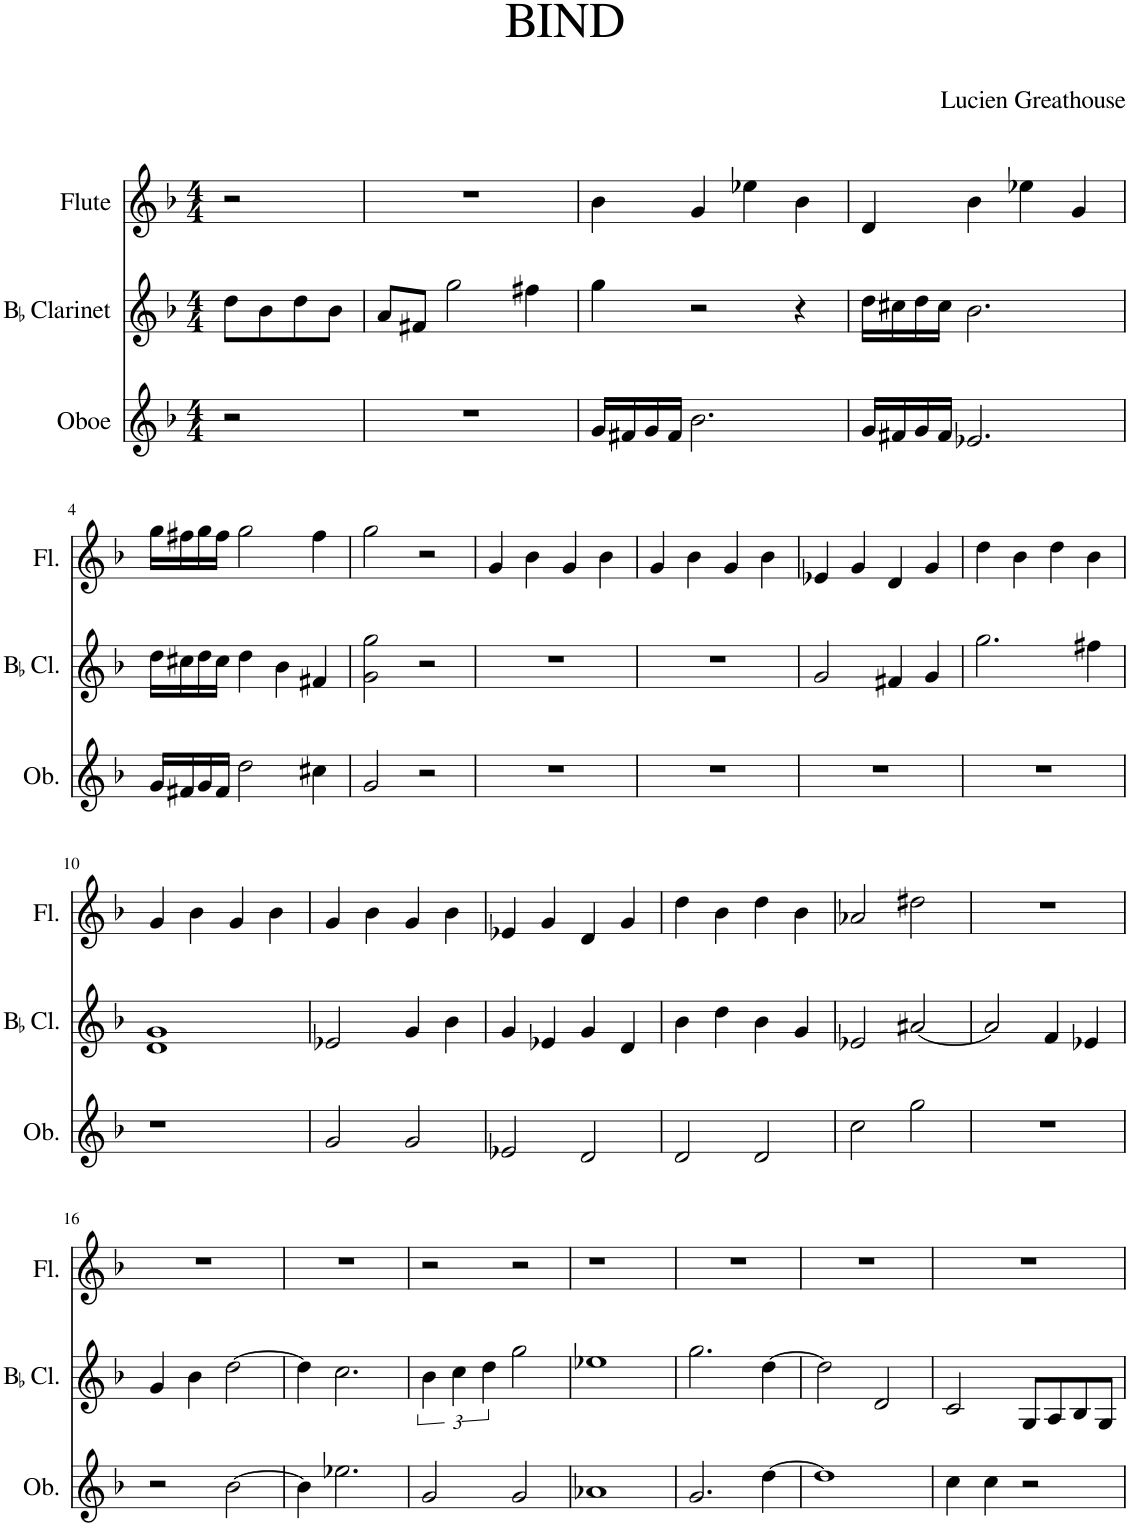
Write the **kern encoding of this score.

**kern	**kern	**kern
*part3	*part2	*part1
*staff3	*staff2	*staff1
*I"Oboe	*I"BaccidentalFlat Clarinet	*I"Flute
*I'Ob.	*I'BaccidentalFlat Cl.	*I'Fl.
*clefG2	*clefG2	*clefG2
*	*ITrd1c2	*
*k[b-]	*k[b-]	*k[b-]
*M4/4	*M4/4	*M4/4
=	=	=
2r	8dd\L	2r
.	8b-\	.
.	8dd\	.
.	8b-\J	.
=1	=1	=1
1r	8a/L	1r
.	8f#X/J	.
.	2gg\	.
.	4ff#X\	.
=2	=2	=2
16g/LL	4gg\	4b-\
16f#X/	.	.
16g/	.	.
16f#/JJ	.	.
2.b-\	2r	4g/
.	.	4ee-X\
.	4r	4b-\
=3	=3	=3
16g/LL	16dd\LL	4d/
16f#X/	16cc#X\	.
16g/	16dd\	.
16f#/JJ	16cc#\JJ	.
2.e-X/	2.b-\	4b-\
.	.	4ee-X\
.	.	4g/
!!LO:LB:g=z
=4	=4	=4
16g/LL	16dd\LL	16gg\LL
16f#X/	16cc#X\	16ff#X\
16g/	16dd\	16gg\
16f#/JJ	16cc#\JJ	16ff#\JJ
2dd\	4dd\	2gg\
.	4b-\	.
4cc#X\	4f#X/	4ff#\
=5	=5	=5
2g/	2g\ 2gg\	2gg\
2r	2r	2r
=6	=6	=6
1r	1r	4g/
.	.	4b-\
.	.	4g/
.	.	4b-\
=7	=7	=7
1r	1r	4g/
.	.	4b-\
.	.	4g/
.	.	4b-\
=8	=8	=8
1r	2g/	4e-X/
.	.	4g/
.	4f#X/	4d/
.	4g/	4g/
=9	=9	=9
1r	2.gg\	4dd\
.	.	4b-\
.	.	4dd\
.	4ff#X\	4b-\
!!LO:LB:g=z
=10	=10	=10
1r	1d 1g	4g/
.	.	4b-\
.	.	4g/
.	.	4b-\
=11	=11	=11
2g/	2e-X/	4g/
.	.	4b-\
2g/	4g/	4g/
.	4b-\	4b-\
=12	=12	=12
2e-X/	4g/	4e-X/
.	4e-X/	4g/
2d/	4g/	4d/
.	4d/	4g/
=13	=13	=13
2d/	4b-\	4dd\
.	4dd\	4b-\
2d/	4b-\	4dd\
.	4g/	4b-\
=14	=14	=14
2cc\	2e-X/	2a-X/
2gg\	[2a#X/	2dd#X\
=15	=15	=15
1r	2a#/]	1r
.	4f/	.
.	4e-X/	.
!!LO:LB:g=z
=16	=16	=16
2r	4g/	1r
.	4b-\	.
[2b-\	[2dd\	.
=17	=17	=17
4b-\]	4dd\]	1r
2.ee-X\	2.cc\	.
=18	=18	=18
2g/	6b-\	2r
.	6cc\	.
.	6dd\	.
2g/	2gg\	2r
=19	=19	=19
1a-X	1ee-X	1r
=20	=20	=20
2.g/	2.gg\	1r
[4dd\	[4dd\	.
=21	=21	=21
1dd]	2dd\]	1r
.	2d/	.
=22	=22	=22
4cc\	2c/	1r
4cc\	.	.
2r	8G/L	.
.	8A/	.
.	8B-/	.
.	8G/J	.
=	=	=
*-	*-	*-
